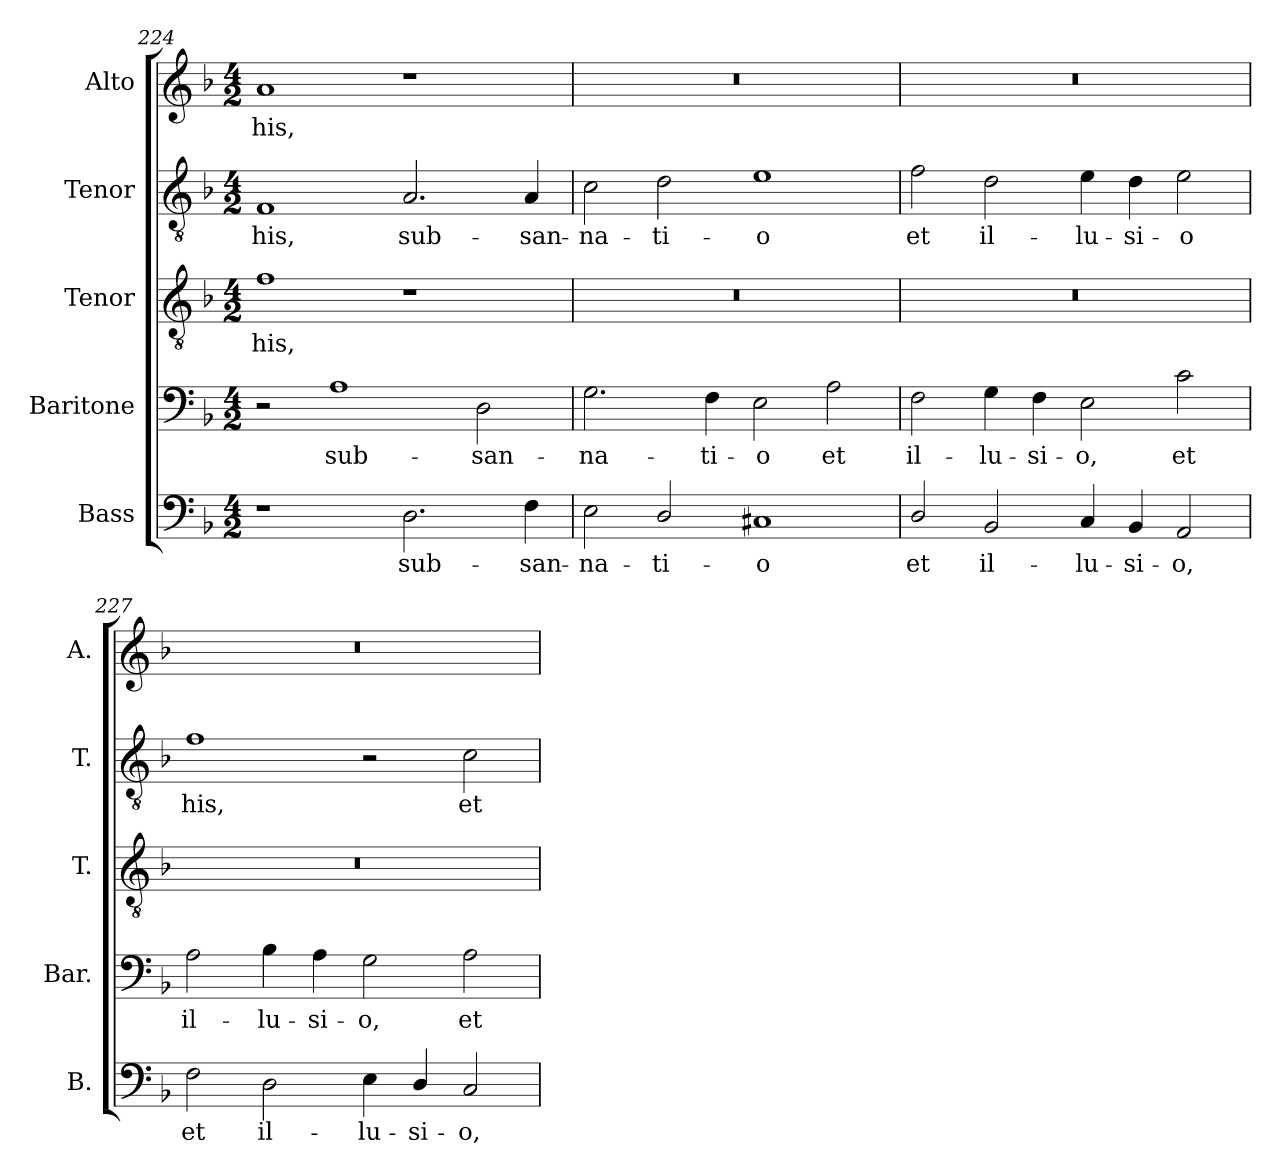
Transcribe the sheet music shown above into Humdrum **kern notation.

**kern	**text	**kern	**text	**kern	**text	**kern	**text	**kern	**text
*part5	*part5	*part4	*part4	*part3	*part3	*part2	*part2	*part1	*part1
*staff5	*staff5	*staff4	*staff4	*staff3	*staff3	*staff2	*staff2	*staff1	*staff1
*I"Bass	*	*I"Baritone	*	*I"Tenor	*	*I"Tenor	*	*I"Alto	*
*I'B.	*	*I'Bar.	*	*I'T.	*	*I'T.	*	*I'A.	*
!!LO:LB:g=z
*clefF4	*	*clefF4	*	*clefGv2	*	*clefGv2	*	*clefG2	*
*	*	*	*	*ITrd7c12	*	*ITrd7c12	*	*	*
*k[b-]	*	*k[b-]	*	*k[b-]	*	*k[b-]	*	*k[b-]	*
*F:	*	*F:	*	*F:	*	*F:	*	*F:	*
*M4/2	*	*M4/2	*	*M4/2	*	*M4/2	*	*M4/2	*
=224	=224	=224	=224	=224	=224	=224	=224	=224	=224
!	!	!	!	!	!LO:LY:b:color=#000000	!	!	!	!
!	!	!	!	!	!	!	!LO:LY:b:color=#000000	!	!
!	!	!	!	!	!	!	!	!	!LO:LY:b:color=#000000
1r	.	2r	.	1Fi	his,	1FFi	his,	1ai	his,
!	!	!	!LO:LY:b:color=#000000	!	!	!	!	!	!
.	.	1Ai	sub-	.	.	.	.	.	.
!	!LO:LY:b:color=#000000	!	!	!	!	!	!	!	!
!	!	!	!	!	!	!	!LO:LY:b:color=#000000	!	!
2.Di\	sub-	.	.	1r	.	2.AAi/	sub-	1r	.
!	!	!	!LO:LY:b:color=#000000	!	!	!	!	!	!
.	.	2Di\	-san-	.	.	.	.	.	.
!	!LO:LY:b:color=#000000	!	!	!	!	!	!	!	!
!	!	!	!	!	!	!	!LO:LY:b:color=#000000	!	!
4Fi\	-san-	.	.	.	.	4AAi/	-san-	.	.
=225	=225	=225	=225	=225	=225	=225	=225	=225	=225
!	!LO:LY:b:color=#000000	!	!	!	!	!	!	!	!
!	!	!	!LO:LY:b:color=#000000	!LO:N:vis=1	!	!	!	!	!
!	!	!	!	!	!	!	!LO:LY:b:color=#000000	!LO:N:vis=1	!
2Ei\	-na-	2.Gi\	-na-	0r	.	2Ci\	-na-	0r	.
!	!LO:LY:b:color=#000000	!	!	!	!	!	!	!	!
!	!	!	!	!	!	!	!LO:LY:b:color=#000000	!	!
2Di/	-ti-	.	.	.	.	2Di\	-ti-	.	.
!	!	!	!LO:LY:b:color=#000000	!	!	!	!	!	!
.	.	4Fi\	-ti-	.	.	.	.	.	.
!	!LO:LY:b:color=#000000	!	!	!	!	!	!	!	!
!	!	!	!LO:LY:b:color=#000000	!	!	!	!	!	!
!	!	!	!	!	!	!	!LO:LY:b:color=#000000	!	!
1C#Xi	-o	2Ei\	-o	.	.	1Ei	-o	.	.
!	!	!	!LO:LY:b:color=#000000	!	!	!	!	!	!
.	.	2Ai\	et	.	.	.	.	.	.
=226	=226	=226	=226	=226	=226	=226	=226	=226	=226
!	!LO:LY:b:color=#000000	!	!	!	!	!	!	!	!
!	!	!	!LO:LY:b:color=#000000	!LO:N:vis=1	!	!	!	!	!
!	!	!	!	!	!	!	!LO:LY:b:color=#000000	!LO:N:vis=1	!
2Di/	et	2Fi\	il-	0r	.	2Fi\	et	0r	.
!	!LO:LY:b:color=#000000	!	!	!	!	!	!	!	!
!	!	!	!LO:LY:b:color=#000000	!	!	!	!	!	!
!	!	!	!	!	!	!	!LO:LY:b:color=#000000	!	!
2BB-i/	il-	4Gi\	-lu-	.	.	2Di\	il-	.	.
!	!	!	!LO:LY:b:color=#000000	!	!	!	!	!	!
.	.	4Fi\	-si-	.	.	.	.	.	.
!	!LO:LY:b:color=#000000	!	!	!	!	!	!	!	!
!	!	!	!LO:LY:b:color=#000000	!	!	!	!	!	!
!	!	!	!	!	!	!	!LO:LY:b:color=#000000	!	!
4Ci/	-lu-	2Ei\	-o,	.	.	4Ei\	-lu-	.	.
!	!LO:LY:b:color=#000000	!	!	!	!	!	!	!	!
!	!	!	!	!	!	!	!LO:LY:b:color=#000000	!	!
4BB-i/	-si-	.	.	.	.	4Di\	-si-	.	.
!	!LO:LY:b:color=#000000	!	!	!	!	!	!	!	!
!	!	!	!LO:LY:b:color=#000000	!	!	!	!	!	!
!	!	!	!	!	!	!	!LO:LY:b:color=#000000	!	!
2AAi/	-o,	2ci\	et	.	.	2Ei\	-o	.	.
=227	=227	=227	=227	=227	=227	=227	=227	=227	=227
!	!LO:LY:b:color=#000000	!	!	!	!	!	!	!	!
!	!	!	!LO:LY:b:color=#000000	!LO:N:vis=1	!	!	!	!	!
!	!	!	!	!	!	!	!LO:LY:b:color=#000000	!LO:N:vis=1	!
2Fi\	et	2Ai\	il-	0r	.	1Fi	his,	0r	.
!	!LO:LY:b:color=#000000	!	!	!	!	!	!	!	!
!	!	!	!LO:LY:b:color=#000000	!	!	!	!	!	!
2Di\	il-	4B-i\	-lu-	.	.	.	.	.	.
!	!	!	!LO:LY:b:color=#000000	!	!	!	!	!	!
.	.	4Ai\	-si-	.	.	.	.	.	.
!	!LO:LY:b:color=#000000	!	!	!	!	!	!	!	!
!	!	!	!LO:LY:b:color=#000000	!	!	!	!	!	!
4Ei\	-lu-	2Gi\	-o,	.	.	2r	.	.	.
!	!LO:LY:b:color=#000000	!	!	!	!	!	!	!	!
4Di/	-si-	.	.	.	.	.	.	.	.
!	!LO:LY:b:color=#000000	!	!	!	!	!	!	!	!
!	!	!	!LO:LY:b:color=#000000	!	!	!	!	!	!
!	!	!	!	!	!	!	!LO:LY:b:color=#000000	!	!
2Ci/	-o,	2Ai\	et	.	.	2Ci\	et	.	.
=	=	=	=	=	=	=	=	=	=
*-	*-	*-	*-	*-	*-	*-	*-	*-	*-
